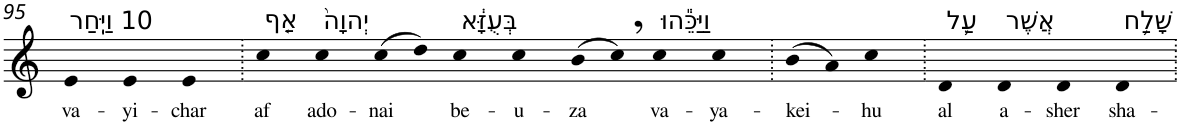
**kern	**text
*part1	*part1
*staff1	*staff1
*I"Piano	*
*I'Pno	*
!!LO:PB:g=z
*clefG2	*
*k[]	*
=95	=95
!LO:TX:a:t=10 וַיִּֽחַר	!
!	!LO:LY:b
4e	va-
!	!LO:LY:b
4e	-yi-
!	!LO:LY:b
4e	-char
=96.	=96.
!LO:TX:a:t=אַ֤ף	!
!	!LO:LY:b
4cc	af
!LO:TX:a:t=יְהוָה֙	!
!	!LO:LY:b
4cc	ado-
!	!LO:LY:b
(>8cc	-nai
8dd)	.
!LO:TX:a:t=בְּעֻזָּ֔א	!
!	!LO:LY:b
4cc	be-
!	!LO:LY:b
4cc	-u-
!	!LO:LY:b
(>8b	-za
8cc,)	.
!LO:TX:a:t=וַיַּכֵּ֕הוּ	!
!	!LO:LY:b
4cc	va-
!	!LO:LY:b
4cc	-ya-
=97.	=97.
!	!LO:LY:b
(>8b	-kei-
8a)	.
!	!LO:LY:b
4cc	-hu
=98.	=98.
!LO:TX:a:t=עַ֛ל	!
!	!LO:LY:b
4d	al
!LO:TX:a:t=אֲשֶׁר	!
!	!LO:LY:b
4d	a-
!	!LO:LY:b
4d	-sher
!LO:TX:a:t=שָׁלַ֥ח	!
!	!LO:LY:b
4d	sha-
=.	=.
*-	*-
